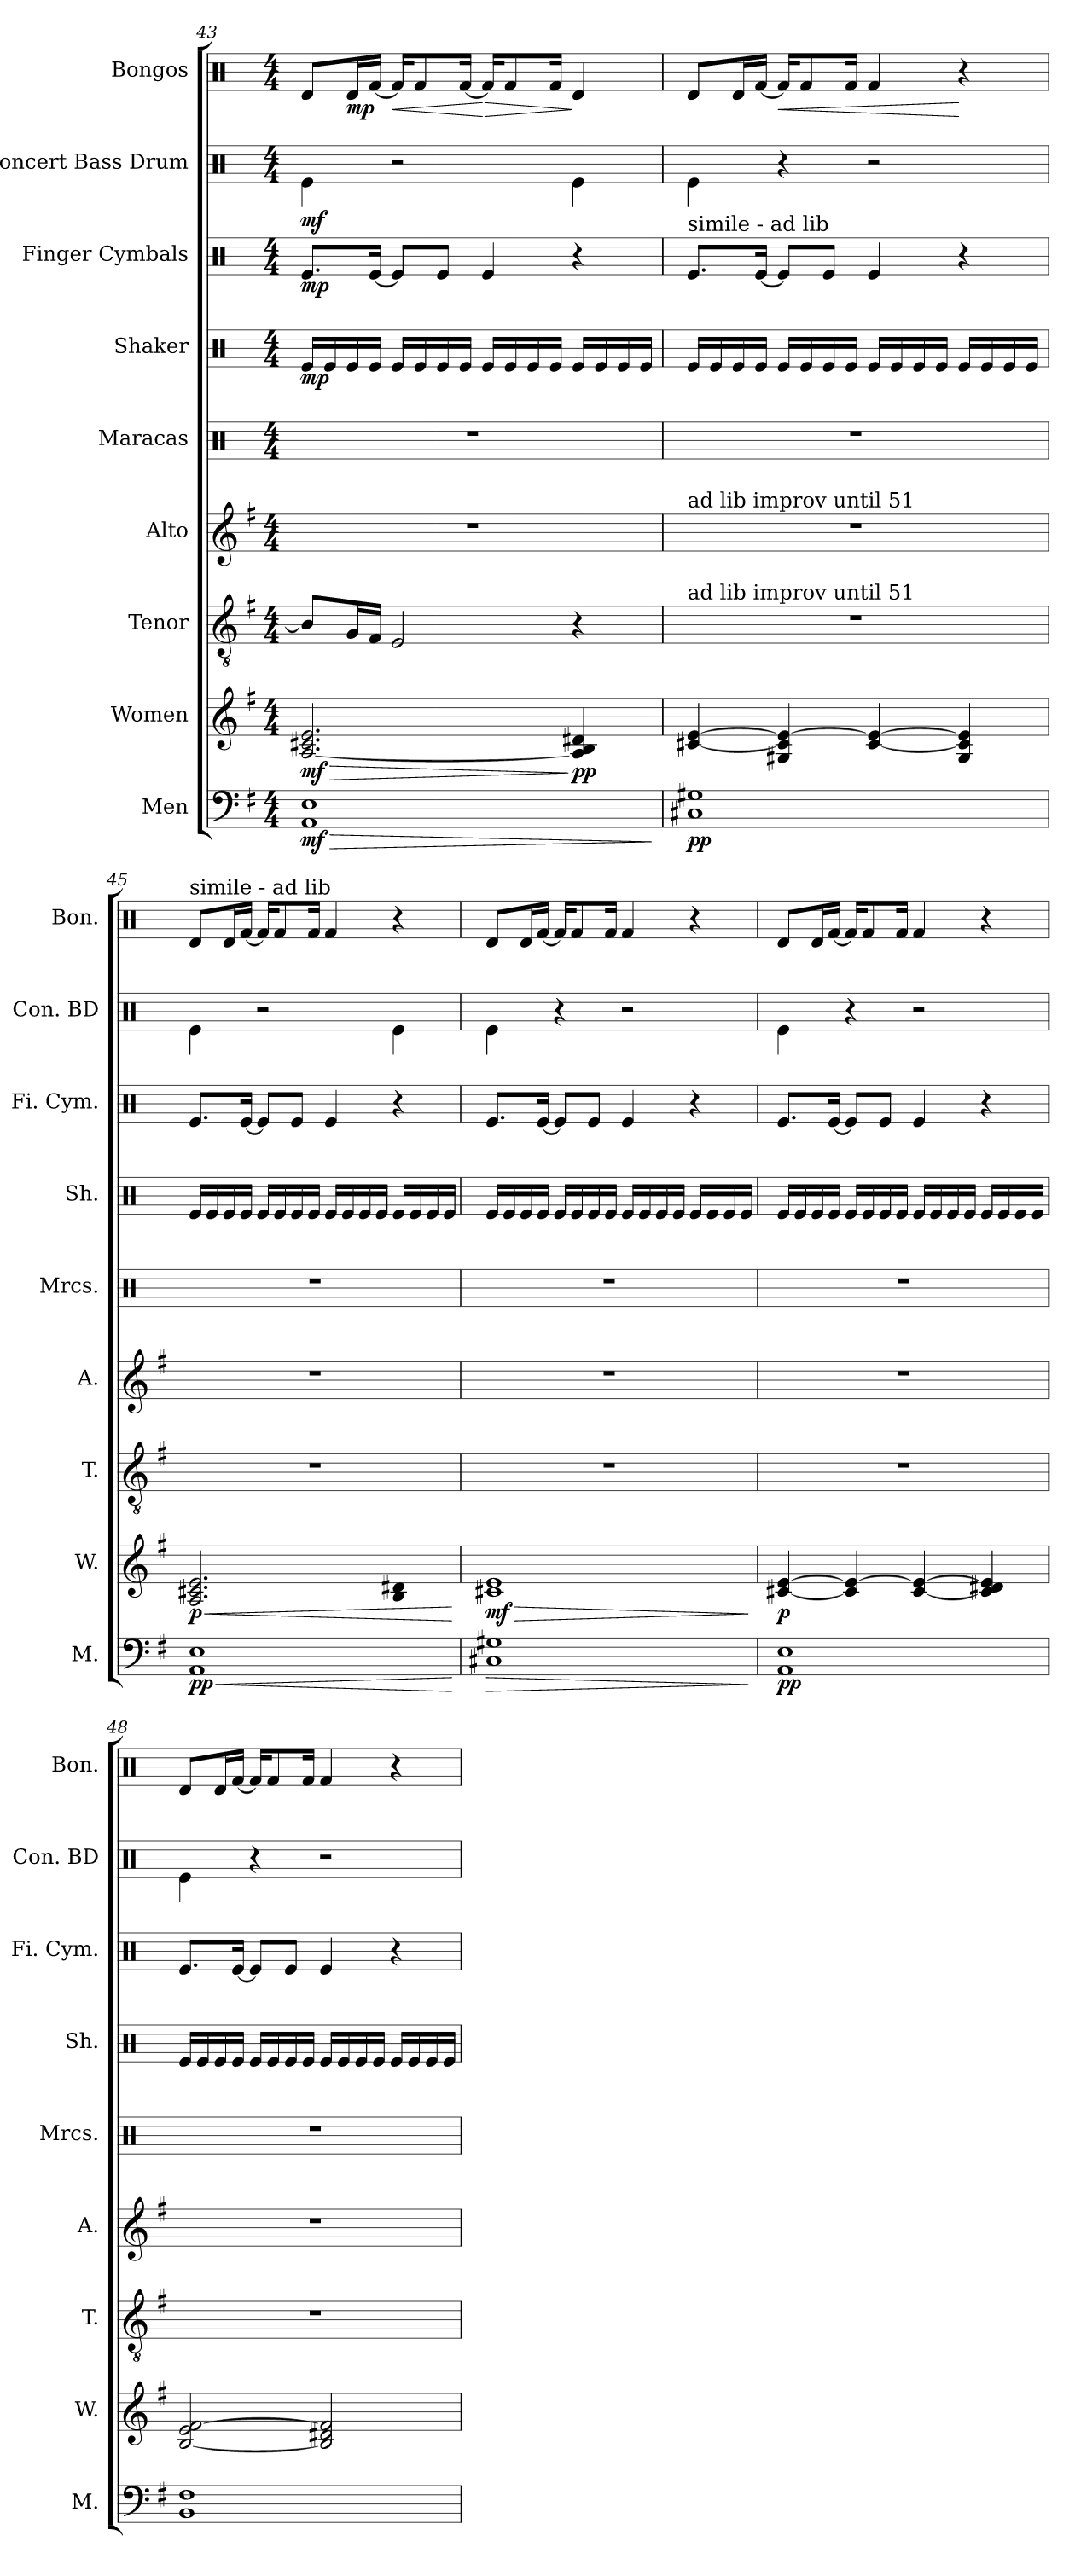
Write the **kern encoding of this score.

**kern	**dynam	**kern	**dynam	**kern	**kern	**kern	**kern	**dynam	**kern	**dynam	**kern	**dynam	**kern	**dynam
*part9	*part9	*part8	*part8	*part7	*part6	*part5	*part4	*part4	*part3	*part3	*part2	*part2	*part1	*part1
*staff9	*staff9	*staff8	*staff8	*staff7	*staff6	*staff5	*staff4	*staff4	*staff3	*staff3	*staff2	*staff2	*staff1	*staff1
*I"Men	*	*I"Women	*	*I"Tenor	*I"Alto	*I"Maracas	*I"Shaker	*	*I"Finger Cymbals	*	*I"Concert Bass Drum	*	*I"Bongos	*
*I'M.	*	*I'W.	*	*I'T.	*I'A.	*I'Mrcs.	*I'Sh.	*	*I'Fi. Cym.	*	*I'Con. BD	*	*I'Bon.	*
*clefF4	*	*clefG2	*	*clefGv2	*clefG2	*clefX	*clefX	*	*clefX	*	*clefX	*	*clefX	*
*k[f#]	*	*k[f#]	*	*k[f#]	*k[f#]	*k[]	*k[]	*	*k[]	*	*k[]	*	*k[]	*
*M4/4	*	*M4/4	*	*M4/4	*M4/4	*M4/4	*M4/4	*	*M4/4	*	*M4/4	*	*M4/4	*
=43	=43	=43	=43	=43	=43	=43	=43	=43	=43	=43	=43	=43	=43	=43
!	!LO:HP:b	!	!LO:HP:b	!	!	!	!	!	!	!	!	!	!	!
!	!LO:DY:n=1:b	!	!LO:DY:n=1:b	!	!	!	!	!LO:DY:b	!	!LO:DY:b	!	!LO:DY:b	!	!
1AA 1E	> mf	[2.A/ 2.c#X/ 2.e/	> mf	8B/L]	1r	1r	16Re/LL	mp	8.Re/L	mp	4Re\	mf	8Rd/L	.
.	.	.	.	.	.	.	16Re/	.	.	.	.	.	.	.
!	!	!	!	!	!	!	!	!	!	!	!	!	!	!LO:DY:b
.	.	.	.	16G/L	.	.	16Re/	.	.	.	.	.	16Rd/L	mp
.	.	.	.	16F#/JJ	.	.	16Re/JJ	.	[16Re/Jk	.	.	.	[16Rf/JJ	.
!	!	!	!	!	!	!	!	!	!	!	!	!	!	!LO:HP:b
.	.	.	.	2E/	.	.	16Re/LL	.	8Re/L]	.	2r	.	16Rf/KL]	<
.	.	.	.	.	.	.	16Re/	.	.	.	.	.	8Rf/	.
.	.	.	.	.	.	.	16Re/	.	8Re/J	.	.	.	.	.
.	.	.	.	.	.	.	16Re/JJ	.	.	.	.	.	[16Rf/Jk	.
!	!	!	!	!	!	!	!	!	!	!	!	!	!	!LO:HP:n=1:b
.	.	.	.	.	.	.	16Re/LL	.	4Re/	.	.	.	16Rf/KL]	[ >
.	.	.	.	.	.	.	16Re/	.	.	.	.	.	8Rf/	.
.	.	.	.	.	.	.	16Re/	.	.	.	.	.	.	.
.	.	.	.	.	.	.	16Re/JJ	.	.	.	.	.	16Rf/Jk	.
!	!	!	!LO:DY:n=2:b	!	!	!	!	!	!	!	!	!	!	!
.	.	4A/] 4B/ 4d#X/	] pp	4r	.	.	16Re/LL	.	4r	.	4Re\	.	4Rd/	]
.	.	.	.	.	.	.	16Re/	.	.	.	.	.	.	.
.	.	.	.	.	.	.	16Re/	.	.	.	.	.	.	.
.	.	.	.	.	.	.	16Re/JJ	.	.	.	.	.	.	.
.	]	.	.	.	.	.	.	.	.	.	.	.	.	.
!!LO:PB:g=z
=44	=44	=44	=44	=44	=44	=44	=44	=44	=44	=44	=44	=44	=44	=44
!	!	!	!	!	!	!	!	!	!LO:TX:a:t=simile - ad lib	!	!	!	!	!
!	!	!	!	!	!LO:TX:a:t=ad lib improv until 51	!	!	!	!	!	!	!	!	!
!	!	!	!	!LO:TX:a:t=ad lib improv until 51	!	!	!	!	!	!	!	!	!	!
!	!LO:DY:b	!	!	!	!	!	!	!	!	!	!	!	!	!
1C#X 1G#X	pp	[4c#X/ [4e/	.	1r	1r	1r	16Re/LL	.	8.Re/L	.	4Re\	.	8Rd/L	.
.	.	.	.	.	.	.	16Re/	.	.	.	.	.	.	.
.	.	.	.	.	.	.	16Re/	.	.	.	.	.	16Rd/L	.
.	.	.	.	.	.	.	16Re/JJ	.	[16Re/Jk	.	.	.	[16Rf/JJ	.
!	!	!	!	!	!	!	!	!	!	!	!	!	!	!LO:HP:b
.	.	4G#X/ 4c#/] 4e/_	.	.	.	.	16Re/LL	.	8Re/L]	.	4r	.	16Rf/KL]	<
.	.	.	.	.	.	.	16Re/	.	.	.	.	.	8Rf/	.
.	.	.	.	.	.	.	16Re/	.	8Re/J	.	.	.	.	.
.	.	.	.	.	.	.	16Re/JJ	.	.	.	.	.	16Rf/Jk	.
.	.	[4c#/ 4e/_	.	.	.	.	16Re/LL	.	4Re/	.	2r	.	4Rf/	.
.	.	.	.	.	.	.	16Re/	.	.	.	.	.	.	.
.	.	.	.	.	.	.	16Re/	.	.	.	.	.	.	.
.	.	.	.	.	.	.	16Re/JJ	.	.	.	.	.	.	.
.	.	4G#/ 4c#/] 4e/]	.	.	.	.	16Re/LL	.	4r	.	.	.	4r	[
.	.	.	.	.	.	.	16Re/	.	.	.	.	.	.	.
.	.	.	.	.	.	.	16Re/	.	.	.	.	.	.	.
.	.	.	.	.	.	.	16Re/JJ	.	.	.	.	.	.	.
=45	=45	=45	=45	=45	=45	=45	=45	=45	=45	=45	=45	=45	=45	=45
!	!	!	!	!	!	!	!	!	!	!	!	!	!LO:TX:a:t=simile - ad lib	!
!	!LO:HP:b	!	!LO:HP:b	!	!	!	!	!	!	!	!	!	!	!
!	!LO:DY:n=1:b	!	!	!	!	!	!	!	!	!	!	!	!	!
!	!LO:DY:n=2:b	!	!LO:DY:n=1:b	!	!	!	!	!	!	!	!	!	!	!
1AA 1E	< p p	2.A/ 2.c#X/ 2.e/	< p	1r	1r	1r	16Re/LL	.	8.Re/L	.	4Re\	.	8Rd/L	.
.	.	.	.	.	.	.	16Re/	.	.	.	.	.	.	.
.	.	.	.	.	.	.	16Re/	.	.	.	.	.	16Rd/L	.
.	.	.	.	.	.	.	16Re/JJ	.	[16Re/Jk	.	.	.	[16Rf/JJ	.
.	.	.	.	.	.	.	16Re/LL	.	8Re/L]	.	2r	.	16Rf/KL]	.
.	.	.	.	.	.	.	16Re/	.	.	.	.	.	8Rf/	.
.	.	.	.	.	.	.	16Re/	.	8Re/J	.	.	.	.	.
.	.	.	.	.	.	.	16Re/JJ	.	.	.	.	.	16Rf/Jk	.
.	.	.	.	.	.	.	16Re/LL	.	4Re/	.	.	.	4Rf/	.
.	.	.	.	.	.	.	16Re/	.	.	.	.	.	.	.
.	.	.	.	.	.	.	16Re/	.	.	.	.	.	.	.
.	.	.	.	.	.	.	16Re/JJ	.	.	.	.	.	.	.
.	.	4B/ 4d#X/	.	.	.	.	16Re/LL	.	4r	.	4Re\	.	4r	.
.	.	.	.	.	.	.	16Re/	.	.	.	.	.	.	.
.	.	.	.	.	.	.	16Re/	.	.	.	.	.	.	.
.	.	.	.	.	.	.	16Re/JJ	.	.	.	.	.	.	.
.	[	.	[	.	.	.	.	.	.	.	.	.	.	.
!!LO:PB:g=z
=46	=46	=46	=46	=46	=46	=46	=46	=46	=46	=46	=46	=46	=46	=46
!	!LO:HP:b	!	!LO:HP:b	!	!	!	!	!	!	!	!	!	!	!
!	!LO:DY:n=1:b	!	!	!	!	!	!	!	!	!	!	!	!	!
!	!LO:DY:n=2:b	!	!LO:DY:n=1:b	!	!	!	!	!	!	!	!	!	!	!
1C#X 1G#X	> mf mf	1c#X 1e	> mf	1r	1r	1r	16Re/LL	.	8.Re/L	.	4Re\	.	8Rd/L	.
.	.	.	.	.	.	.	16Re/	.	.	.	.	.	.	.
.	.	.	.	.	.	.	16Re/	.	.	.	.	.	16Rd/L	.
.	.	.	.	.	.	.	16Re/JJ	.	[16Re/Jk	.	.	.	[16Rf/JJ	.
.	.	.	.	.	.	.	16Re/LL	.	8Re/L]	.	4r	.	16Rf/KL]	.
.	.	.	.	.	.	.	16Re/	.	.	.	.	.	8Rf/	.
.	.	.	.	.	.	.	16Re/	.	8Re/J	.	.	.	.	.
.	.	.	.	.	.	.	16Re/JJ	.	.	.	.	.	16Rf/Jk	.
.	.	.	.	.	.	.	16Re/LL	.	4Re/	.	2r	.	4Rf/	.
.	.	.	.	.	.	.	16Re/	.	.	.	.	.	.	.
.	.	.	.	.	.	.	16Re/	.	.	.	.	.	.	.
.	.	.	.	.	.	.	16Re/JJ	.	.	.	.	.	.	.
.	.	.	.	.	.	.	16Re/LL	.	4r	.	.	.	4r	.
.	.	.	.	.	.	.	16Re/	.	.	.	.	.	.	.
.	.	.	.	.	.	.	16Re/	.	.	.	.	.	.	.
.	.	.	.	.	.	.	16Re/JJ	.	.	.	.	.	.	.
.	]	.	]	.	.	.	.	.	.	.	.	.	.	.
=47	=47	=47	=47	=47	=47	=47	=47	=47	=47	=47	=47	=47	=47	=47
!	!LO:DY:b	!	!	!	!	!	!	!	!	!	!	!	!	!
!	!LO:DY:n=1:b	!	!LO:DY:b	!	!	!	!	!	!	!	!	!	!	!
1AA 1E	p p	[4c#X/ [4e/	p	1r	1r	1r	16Re/LL	.	8.Re/L	.	4Re\	.	8Rd/L	.
.	.	.	.	.	.	.	16Re/	.	.	.	.	.	.	.
.	.	.	.	.	.	.	16Re/	.	.	.	.	.	16Rd/L	.
.	.	.	.	.	.	.	16Re/JJ	.	[16Re/Jk	.	.	.	[16Rf/JJ	.
.	.	4c#/] 4e/_	.	.	.	.	16Re/LL	.	8Re/L]	.	4r	.	16Rf/KL]	.
.	.	.	.	.	.	.	16Re/	.	.	.	.	.	8Rf/	.
.	.	.	.	.	.	.	16Re/	.	8Re/J	.	.	.	.	.
.	.	.	.	.	.	.	16Re/JJ	.	.	.	.	.	16Rf/Jk	.
.	.	[4c#/ 4e/_	.	.	.	.	16Re/LL	.	4Re/	.	2r	.	4Rf/	.
.	.	.	.	.	.	.	16Re/	.	.	.	.	.	.	.
.	.	.	.	.	.	.	16Re/	.	.	.	.	.	.	.
.	.	.	.	.	.	.	16Re/JJ	.	.	.	.	.	.	.
.	.	4c#/] 4d#X/ 4e/]	.	.	.	.	16Re/LL	.	4r	.	.	.	4r	.
.	.	.	.	.	.	.	16Re/	.	.	.	.	.	.	.
.	.	.	.	.	.	.	16Re/	.	.	.	.	.	.	.
.	.	.	.	.	.	.	16Re/JJ	.	.	.	.	.	.	.
!!LO:PB:g=z
=48	=48	=48	=48	=48	=48	=48	=48	=48	=48	=48	=48	=48	=48	=48
1BB 1F#	.	[2B/ 2e/ [2f#/	.	1r	1r	1r	16Re/LL	.	8.Re/L	.	4Re\	.	8Rd/L	.
.	.	.	.	.	.	.	16Re/	.	.	.	.	.	.	.
.	.	.	.	.	.	.	16Re/	.	.	.	.	.	16Rd/L	.
.	.	.	.	.	.	.	16Re/JJ	.	[16Re/Jk	.	.	.	[16Rf/JJ	.
.	.	.	.	.	.	.	16Re/LL	.	8Re/L]	.	4r	.	16Rf/KL]	.
.	.	.	.	.	.	.	16Re/	.	.	.	.	.	8Rf/	.
.	.	.	.	.	.	.	16Re/	.	8Re/J	.	.	.	.	.
.	.	.	.	.	.	.	16Re/JJ	.	.	.	.	.	16Rf/Jk	.
.	.	2B/] 2d#X/ 2f#/]	.	.	.	.	16Re/LL	.	4Re/	.	2r	.	4Rf/	.
.	.	.	.	.	.	.	16Re/	.	.	.	.	.	.	.
.	.	.	.	.	.	.	16Re/	.	.	.	.	.	.	.
.	.	.	.	.	.	.	16Re/JJ	.	.	.	.	.	.	.
.	.	.	.	.	.	.	16Re/LL	.	4r	.	.	.	4r	.
.	.	.	.	.	.	.	16Re/	.	.	.	.	.	.	.
.	.	.	.	.	.	.	16Re/	.	.	.	.	.	.	.
.	.	.	.	.	.	.	16Re/JJ	.	.	.	.	.	.	.
=	=	=	=	=	=	=	=	=	=	=	=	=	=	=
*-	*-	*-	*-	*-	*-	*-	*-	*-	*-	*-	*-	*-	*-	*-
